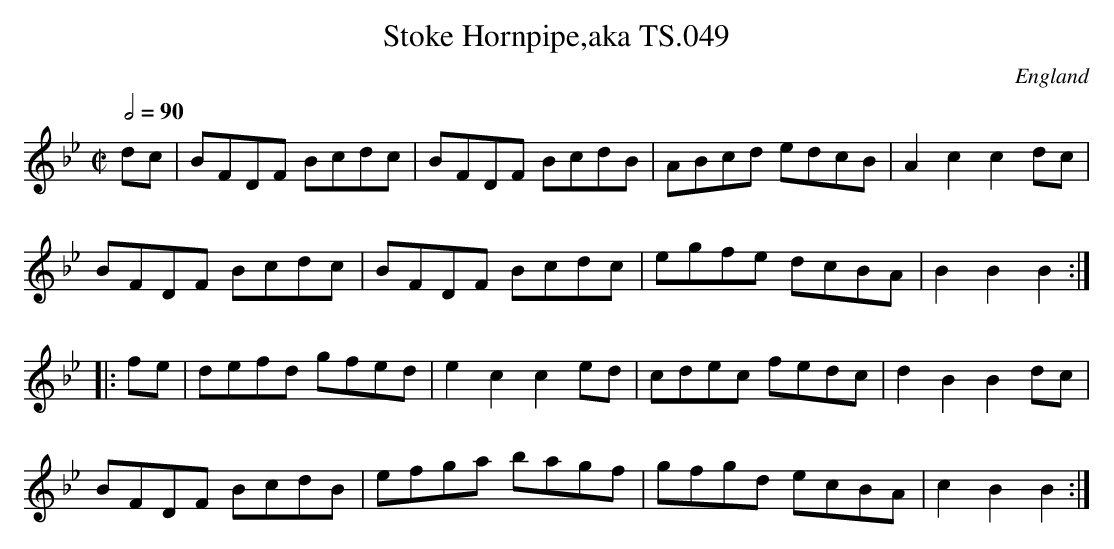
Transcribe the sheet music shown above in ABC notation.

X:1
T:Stoke Hornpipe,aka TS.049
M:C|
L:1/8
Q:1/2=90
O:England
notC:untitled 'Hornpipe' in MS
K:Bb major
dc|BFDF Bcdc|BFDF BcdB|ABcd edcB|A2c2c2dc|!
BFDF Bcdc|BFDF Bcdc|egfe dcBA|B2B2B2:|!
|:fe|defd gfed|e2c2c2ed|cdec fedc|d2B2B2dc|!
BFDF BcdB|efga bagf|gfgd ecBA|c2B2B2:|
